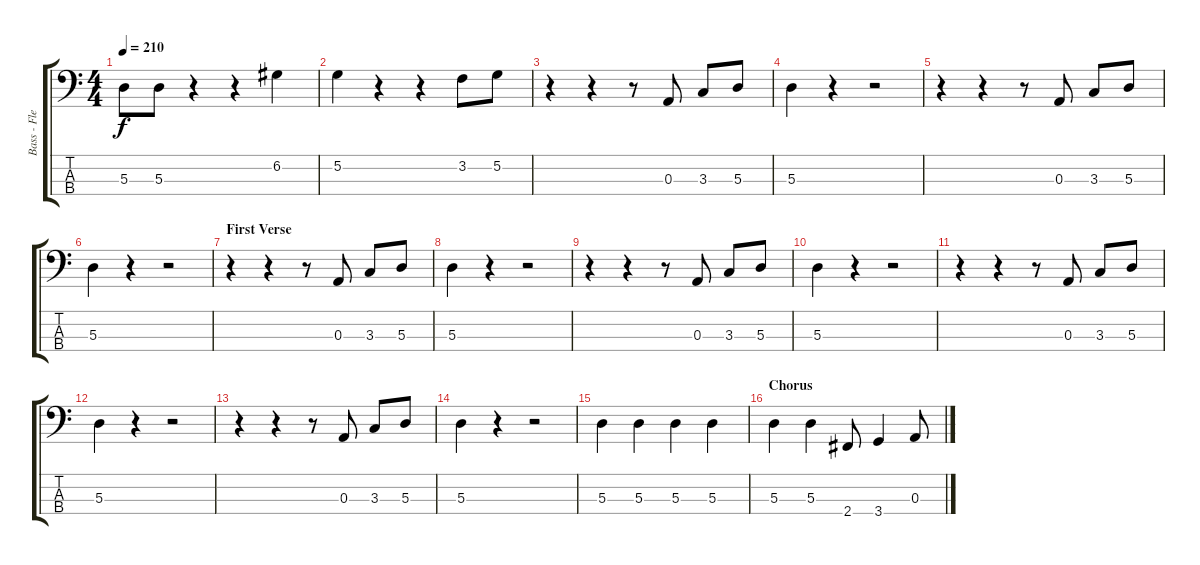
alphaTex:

\track ("Bass - Flea" "Bass - Fle") {instrument electricbassfinger}
\staff {score tabs}
\tuning (G2 D2 A1 E1) {hide}
\ts (4 4)
\tempo 210
\clef f4
\ks c
5.3.8{dy f instrument electricbassfinger} 5.3.8 r.4 r.4 6.2.4 |
5.2.4 r.4 r.4 3.2.8 5.2.8 |
r.4 r.4 r.8 0.3.8 3.3.8 5.3.8 |
5.3.4 r.4 r.2 |
r.4 r.4 r.8 0.3.8 3.3.8 5.3.8 |
5.3.4 r.4 r.2 |
\section ("" "First Verse")
r.4 r.4 r.8 0.3.8 3.3.8 5.3.8 |
5.3.4 r.4 r.2 |
r.4 r.4 r.8 0.3.8 3.3.8 5.3.8 |
5.3.4 r.4 r.2 |
r.4 r.4 r.8 0.3.8 3.3.8 5.3.8 |
5.3.4 r.4 r.2 |
r.4 r.4 r.8 0.3.8 3.3.8 5.3.8 |
5.3.4 r.4 r.2 |
5.3.4 5.3.4 5.3.4 5.3.4 |
\section ("" "Chorus")
5.3.4 5.3.4 2.4.8 3.4.4 0.3.8
